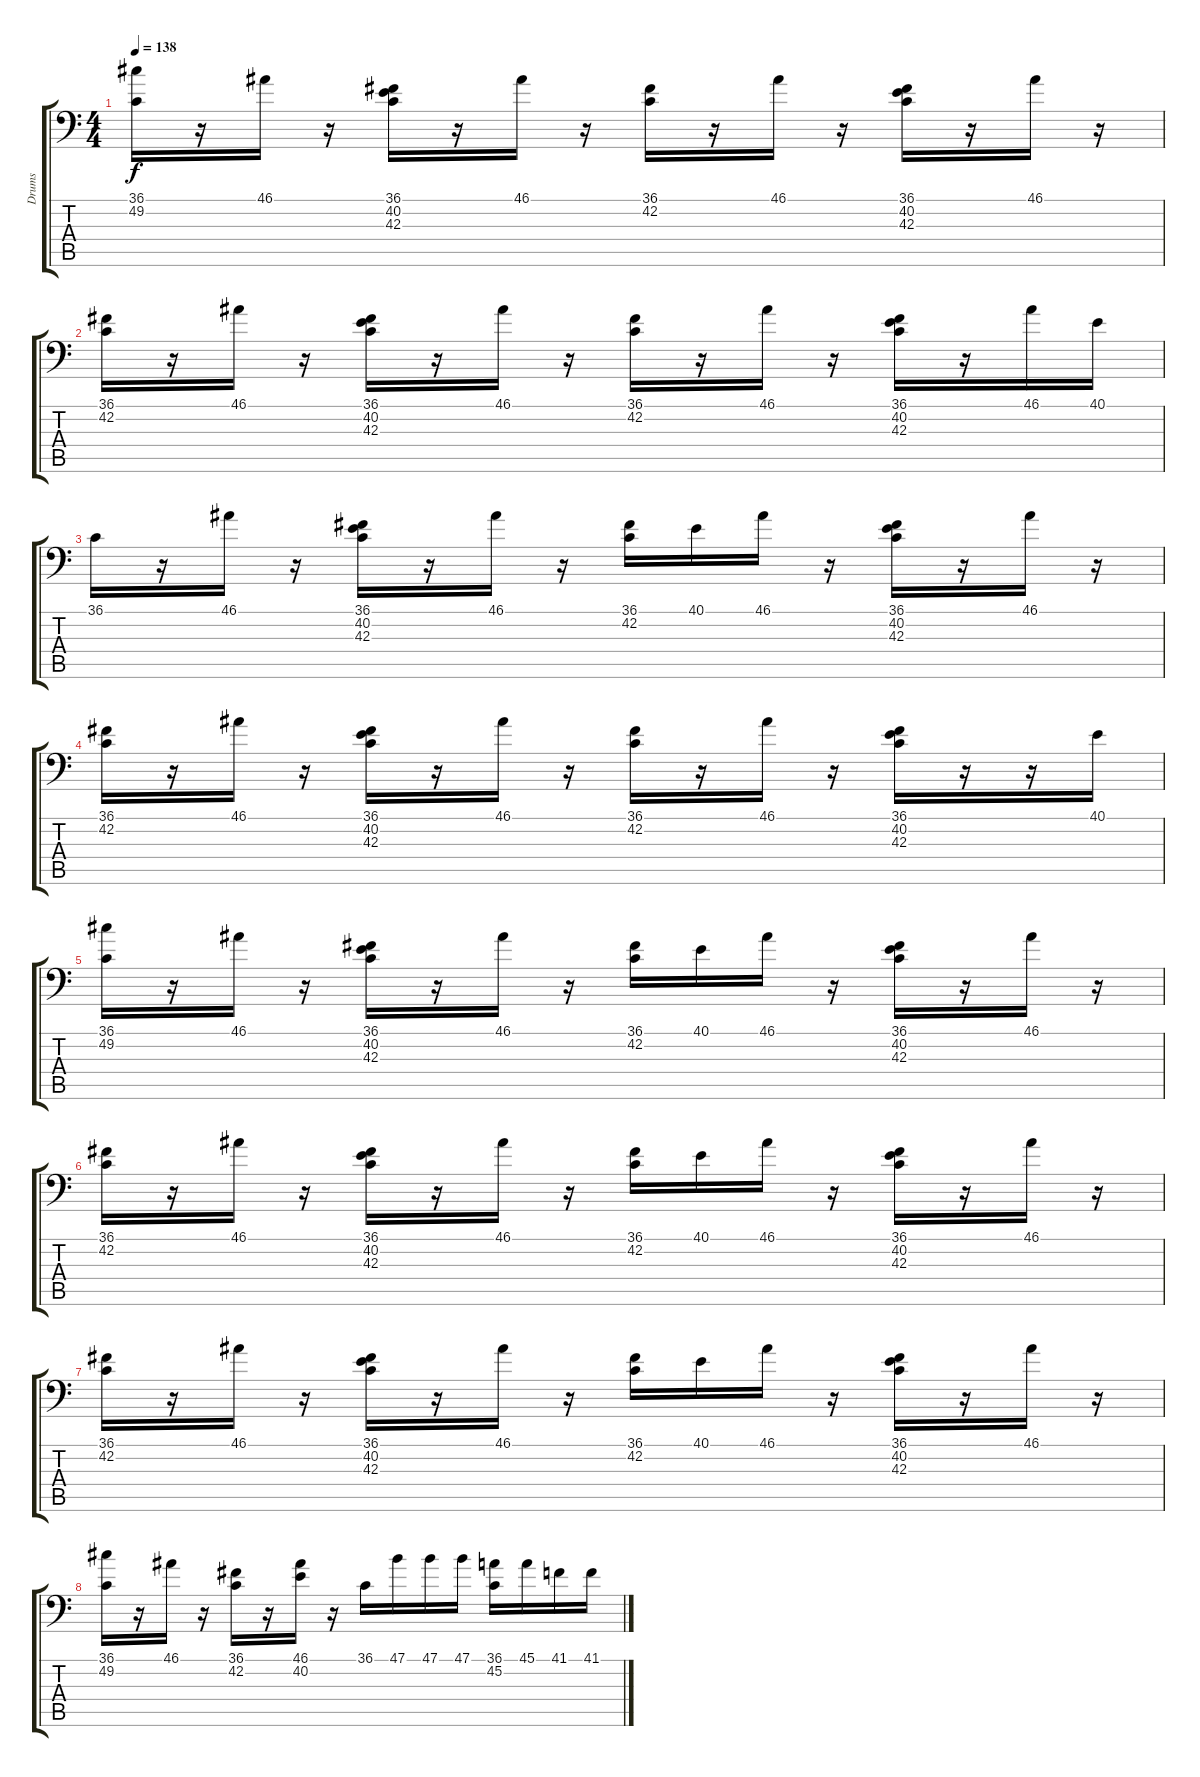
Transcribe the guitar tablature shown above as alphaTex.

\track ("Drums" "Drums") {instrument acousticgrandpiano}
\staff {score tabs}
\tuning (C-1 C-1 C-1 C-1 C-1 C-1) {hide}
\ts (4 4)
\tempo 138
\clef f4
\ks c
(36.1 49.2).16{dy f} r.16 46.1.16 r.16 (36.1 40.2 42.3).16 r.16 46.1.16 r.16 (36.1 42.2).16 r.16 46.1.16 r.16 (36.1 40.2 42.3).16 r.16 46.1.16 r.16 |
(36.1 42.2).16 r.16 46.1.16 r.16 (36.1 40.2 42.3).16 r.16 46.1.16 r.16 (36.1 42.2).16 r.16 46.1.16 r.16 (36.1 40.2 42.3).16 r.16 46.1.16 40.1.16 |
36.1.16 r.16 46.1.16 r.16 (36.1 40.2 42.3).16 r.16 46.1.16 r.16 (36.1 42.2).16 40.1.16 46.1.16 r.16 (36.1 40.2 42.3).16 r.16 46.1.16 r.16 |
(36.1 42.2).16 r.16 46.1.16 r.16 (36.1 40.2 42.3).16 r.16 46.1.16 r.16 (36.1 42.2).16 r.16 46.1.16 r.16 (36.1 40.2 42.3).16 r.16 r.16 40.1.16 |
(36.1 49.2).16 r.16 46.1.16 r.16 (36.1 40.2 42.3).16 r.16 46.1.16 r.16 (36.1 42.2).16 40.1.16 46.1.16 r.16 (36.1 40.2 42.3).16 r.16 46.1.16 r.16 |
(36.1 42.2).16 r.16 46.1.16 r.16 (36.1 40.2 42.3).16 r.16 46.1.16 r.16 (36.1 42.2).16 40.1.16 46.1.16 r.16 (36.1 40.2 42.3).16 r.16 46.1.16 r.16 |
(36.1 42.2).16 r.16 46.1.16 r.16 (36.1 40.2 42.3).16 r.16 46.1.16 r.16 (36.1 42.2).16 40.1.16 46.1.16 r.16 (36.1 40.2 42.3).16 r.16 46.1.16 r.16 |
(36.1 49.2).16 r.16 46.1.16 r.16 (36.1 42.2).16 r.16 (46.1 40.2).16 r.16 36.1.16 47.1.16 47.1.16 47.1.16 (36.1 45.2).16 45.1.16 41.1.16 41.1.16
